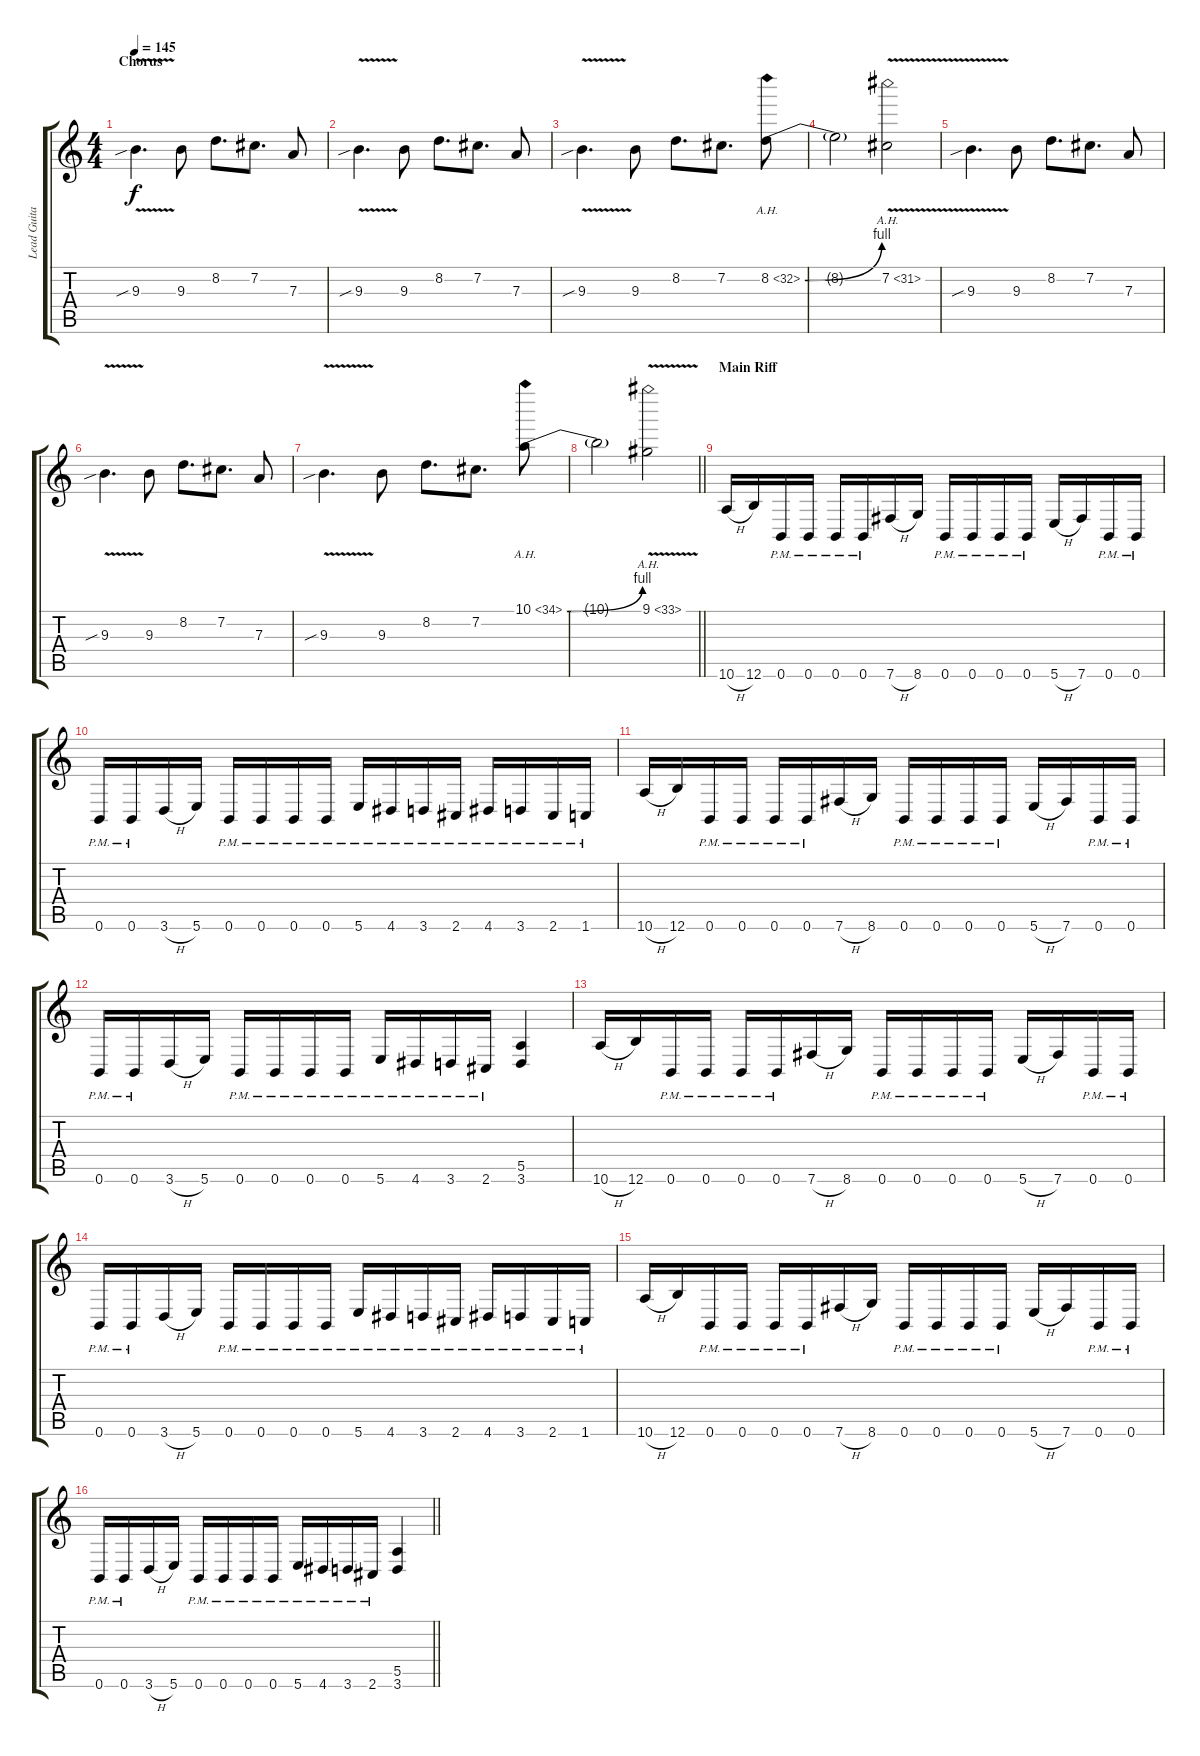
\track ("Lead Guitar" "Lead Guita") {instrument overdrivenguitar}
\staff {score tabs}
\tuning (B3 Gb3 D3 A2 E2 B1) {hide}
\ts (4 4)
\section ("" "Chorus")
\tempo 145
\clef g2
\ks c
9.3{v sib}.4{d dy f} 9.3.8 8.2.8{d} 7.2.8{d} 7.3.8 |
9.3{v sib}.4{d} 9.3.8 8.2.8{d} 7.2.8{d} 7.3.8 |
9.3{v sib}.4{d} 9.3.8 8.2.8{d} 7.2.8{d} 8.2{be (bend 0 0 60 4) ah 24}.8 |
8.2{t}.2 7.2{ah 24 v}.2 |
9.3{v sib}.4{d} 9.3.8 8.2.8{d} 7.2.8{d} 7.3.8 |
9.3{v sib}.4{d} 9.3.8 8.2.8{d} 7.2.8{d} 7.3.8 |
9.3{v sib}.4{d} 9.3.8 8.2.8{d} 7.2.8{d} 10.1{be (bend 0 0 60 4) ah 24}.8 |
\barLineRight lightlight
10.1{t}.2 9.1{ah 24 v}.2 |
\section ("" "Main Riff")
10.6{h}.16 12.6.16 0.6{pm}.16 0.6{pm}.16 0.6{pm}.16 0.6{pm}.16 7.6{h}.16 8.6.16 0.6{pm}.16 0.6{pm}.16 0.6{pm}.16 0.6{pm}.16 5.6{h}.16 7.6.16 0.6{pm}.16 0.6{pm}.16 |
0.6{pm}.16 0.6{pm}.16 3.6{h}.16 5.6.16 0.6{pm}.16 0.6{pm}.16 0.6{pm}.16 0.6{pm}.16 5.6{pm}.16 4.6{pm}.16 3.6{pm}.16 2.6{pm}.16 4.6{pm}.16 3.6{pm}.16 2.6{pm}.16 1.6{pm}.16 |
10.6{h}.16 12.6.16 0.6{pm}.16 0.6{pm}.16 0.6{pm}.16 0.6{pm}.16 7.6{h}.16 8.6.16 0.6{pm}.16 0.6{pm}.16 0.6{pm}.16 0.6{pm}.16 5.6{h}.16 7.6.16 0.6{pm}.16 0.6{pm}.16 |
0.6{pm}.16 0.6{pm}.16 3.6{h}.16 5.6.16 0.6{pm}.16 0.6{pm}.16 0.6{pm}.16 0.6{pm}.16 5.6{pm}.16 4.6{pm}.16 3.6{pm}.16 2.6{pm}.16 (5.5 3.6).4 |
10.6{h}.16 12.6.16 0.6{pm}.16 0.6{pm}.16 0.6{pm}.16 0.6{pm}.16 7.6{h}.16 8.6.16 0.6{pm}.16 0.6{pm}.16 0.6{pm}.16 0.6{pm}.16 5.6{h}.16 7.6.16 0.6{pm}.16 0.6{pm}.16 |
0.6{pm}.16 0.6{pm}.16 3.6{h}.16 5.6.16 0.6{pm}.16 0.6{pm}.16 0.6{pm}.16 0.6{pm}.16 5.6{pm}.16 4.6{pm}.16 3.6{pm}.16 2.6{pm}.16 4.6{pm}.16 3.6{pm}.16 2.6{pm}.16 1.6{pm}.16 |
10.6{h}.16 12.6.16 0.6{pm}.16 0.6{pm}.16 0.6{pm}.16 0.6{pm}.16 7.6{h}.16 8.6.16 0.6{pm}.16 0.6{pm}.16 0.6{pm}.16 0.6{pm}.16 5.6{h}.16 7.6.16 0.6{pm}.16 0.6{pm}.16 |
\barLineRight lightlight
0.6{pm}.16 0.6{pm}.16 3.6{h}.16 5.6.16 0.6{pm}.16 0.6{pm}.16 0.6{pm}.16 0.6{pm}.16 5.6{pm}.16 4.6{pm}.16 3.6{pm}.16 2.6{pm}.16 (5.5 3.6).4
